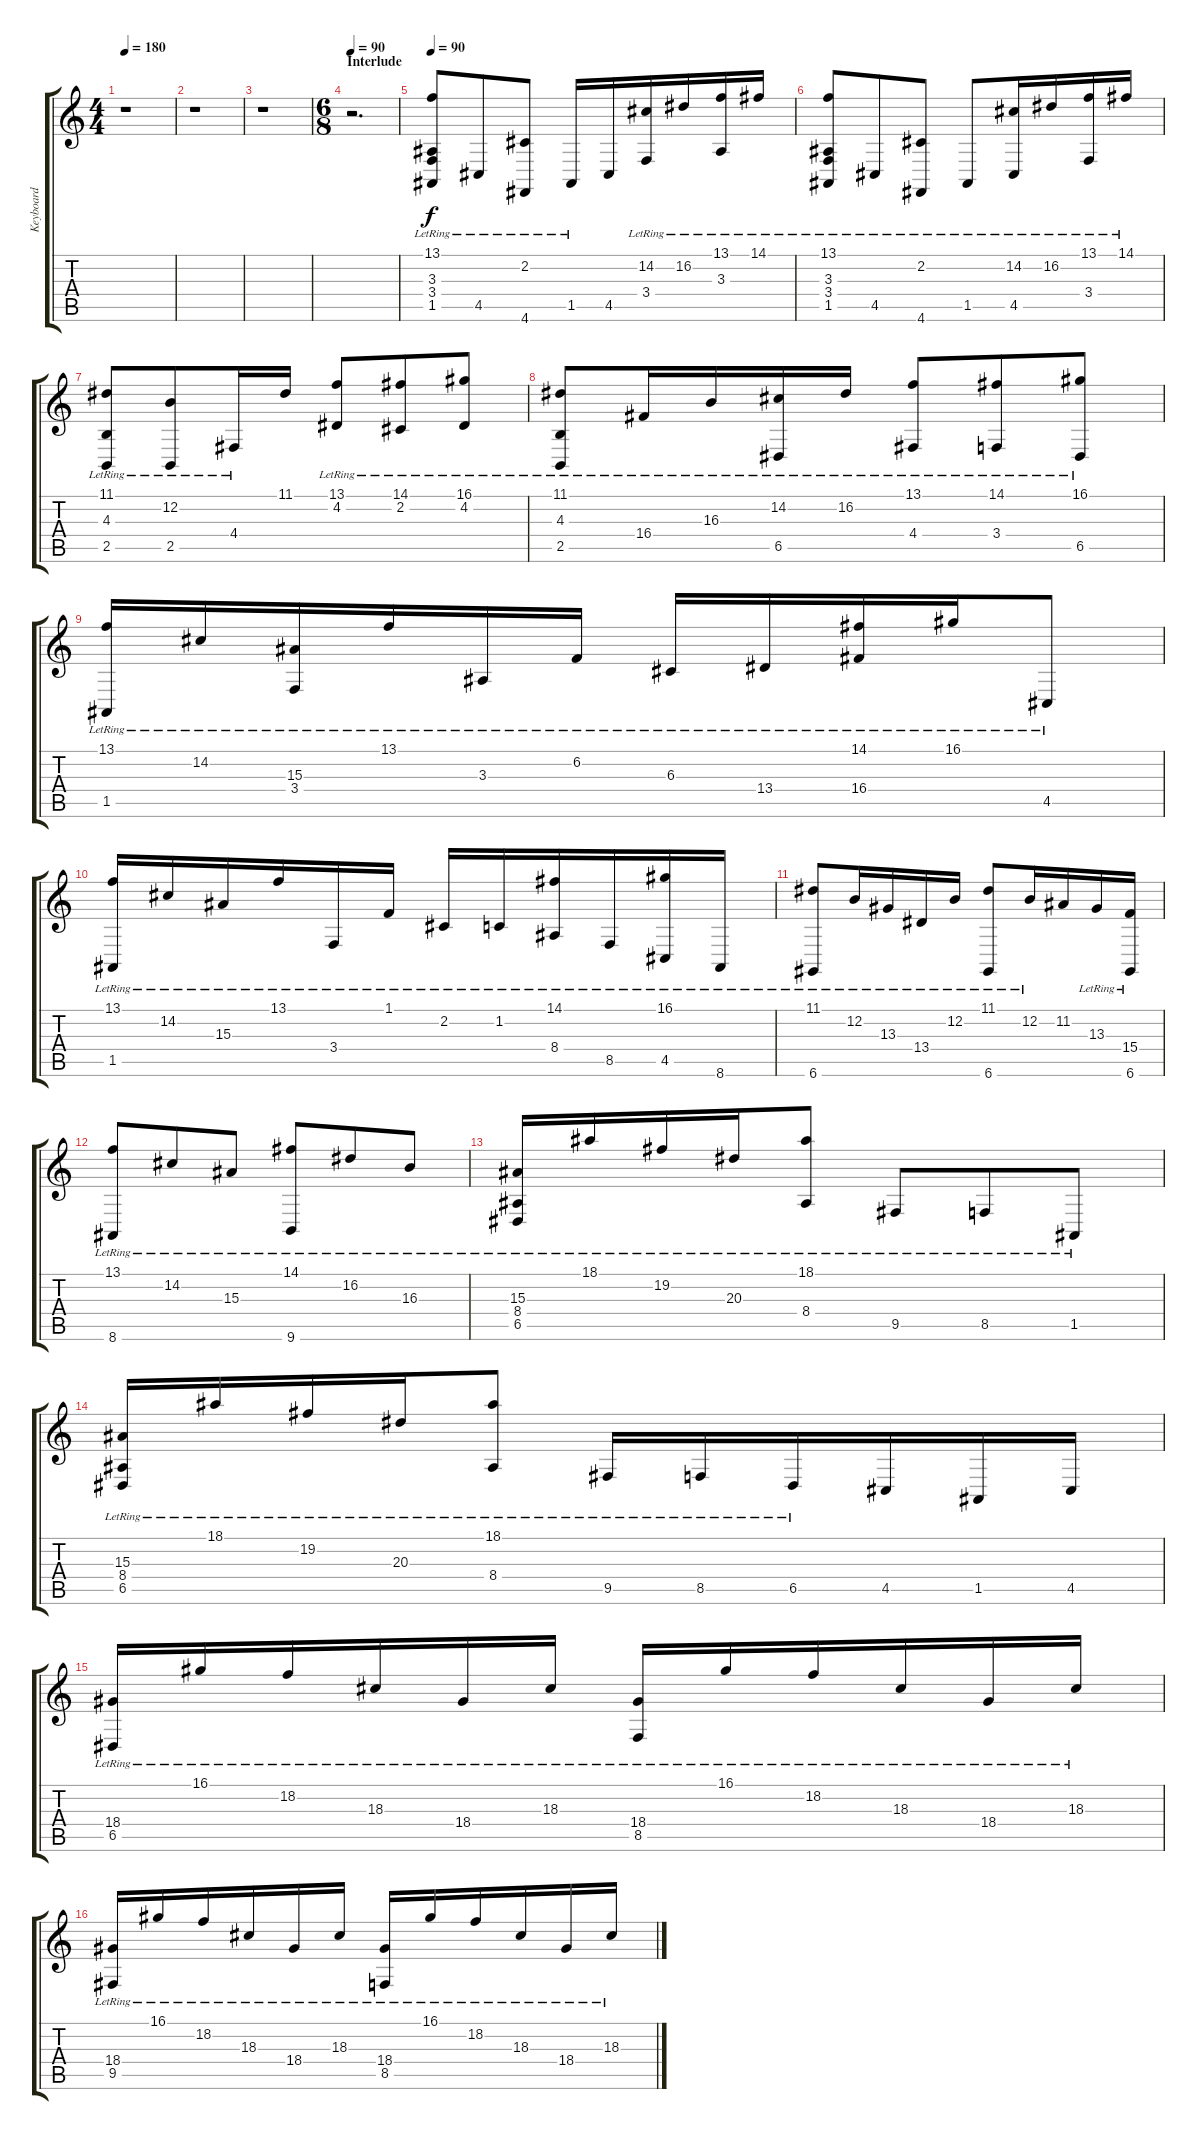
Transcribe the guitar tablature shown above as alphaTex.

\track ("Keyboard" "Keyboard") {instrument acousticgrandpiano}
\staff {score tabs}
\tuning (E4 B3 G3 D3 A2 D2) {hide}
\ts (4 4)
\tempo 180
\clef g2
\ks c
r.1{dy f} |
r.1 |
r.1 |
\ts (6 8)
\section ("" "Interlude")
\tempo 90
r.2{d} |
\tempo 90
(13.1{lr} 3.3{lr} 3.4{lr} 1.5{lr}).8 4.5{lr}.8 (2.2{lr} 4.6{lr}).8 1.5{lr}.16 4.5.16 (14.2{lr} 3.4{lr}).16 16.2{lr}.16 (13.1{lr} 3.3{lr}).16 14.1{lr}.16 |
(13.1{lr} 3.3{lr} 3.4{lr} 1.5{lr}).8 4.5{lr}.8 (2.2{lr} 4.6{lr}).8 1.5{lr}.8 (14.2{lr} 4.5{lr}).16 16.2{lr}.16 (13.1{lr} 3.4{lr}).16 14.1{lr}.16 |
(11.1{lr} 4.3{lr} 2.5{lr}).8 (12.2{lr} 2.5{lr}).8 4.4{lr}.16 11.1.16 (13.1{lr} 4.2).8 (14.1{lr} 2.2).8 (16.1{lr} 4.2).8 |
(11.1{lr} 4.3{lr} 2.5{lr}).8 16.4{lr}.16 16.3{lr}.16 (14.2{lr} 6.5{lr}).16 16.2{lr}.16 (13.1{lr} 4.4{lr}).8 (14.1{lr} 3.4{lr}).8 (16.1{lr} 6.5{lr}).8 |
(13.1{lr} 1.5{lr}).16 14.2{lr}.16 (15.3{lr} 3.4{lr}).16 13.1{lr}.16 3.3{lr}.16 6.2{lr}.16 6.3{lr}.16 13.4{lr}.16 (14.1{lr} 16.4{lr}).16 16.1{lr}.16 4.5{lr}.8 |
(13.1{lr} 1.5{lr}).16 14.2{lr}.16 15.3{lr}.16 13.1{lr}.16 3.4{lr}.16 1.1{lr}.16 2.2{lr}.16 1.2{lr}.16 (14.1{lr} 8.4{lr}).16 8.5{lr}.16 (16.1{lr} 4.5{lr}).16 8.6{lr}.16 |
(11.1{lr} 6.6{lr}).8 12.2{lr}.16 13.3{lr}.16 13.4{lr}.16 12.2{lr}.16 (11.1{lr} 6.6{lr}).8 12.2{lr}.16 11.2.16 13.3{lr}.16 (15.4{lr} 6.6{lr}).16 |
(13.1{lr} 8.6{lr}).8 14.2{lr}.8 15.3{lr}.8 (14.1{lr} 9.6{lr}).8 16.2{lr}.8 16.3{lr}.8 |
(15.3{lr} 8.4{lr} 6.5{lr}).16 18.1{lr}.16 19.2{lr}.16 20.3{lr}.16 (18.1{lr} 8.4{lr}).8 9.5{lr}.8 8.5{lr}.8 1.5{lr}.8 |
(15.3{lr} 8.4{lr} 6.5{lr}).16 18.1{lr}.16 19.2{lr}.16 20.3{lr}.16 (18.1{lr} 8.4{lr}).8 9.5{lr}.16 8.5{lr}.16 6.5{lr}.16 4.5.16 1.5.16 4.5.16 |
(18.4{lr} 6.5{lr}).16 16.1{lr}.16 18.2{lr}.16 18.3{lr}.16 18.4{lr}.16 18.3{lr}.16 (18.4 8.5{lr}).16 16.1{lr}.16 18.2{lr}.16 18.3{lr}.16 18.4{lr}.16 18.3{lr}.16 |
(18.4{lr} 9.5{lr}).16 16.1{lr}.16 18.2{lr}.16 18.3{lr}.16 18.4{lr}.16 18.3{lr}.16 (18.4 8.5{lr}).16 16.1{lr}.16 18.2{lr}.16 18.3{lr}.16 18.4{lr}.16 18.3{lr}.16
